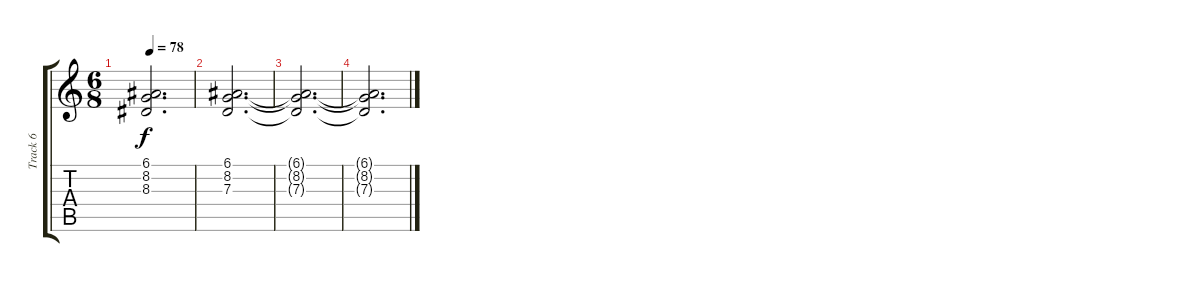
\track ("Track 6" "Track 6") {instrument pad2warm}
\staff {score tabs}
\tuning (E4 B3 G3 D3 A2 E2) {hide}
\ts (6 8)
\tempo 78
\clef g2
\ks c
(6.1{t} 8.2{t} 8.3{t}).2{d dy f} |
(6.1 8.2 7.3).2{d} |
(6.1{t} 8.2{t} 7.3{t}).2{d} |
(6.1{t} 8.2{t} 7.3{t}).2{d}
